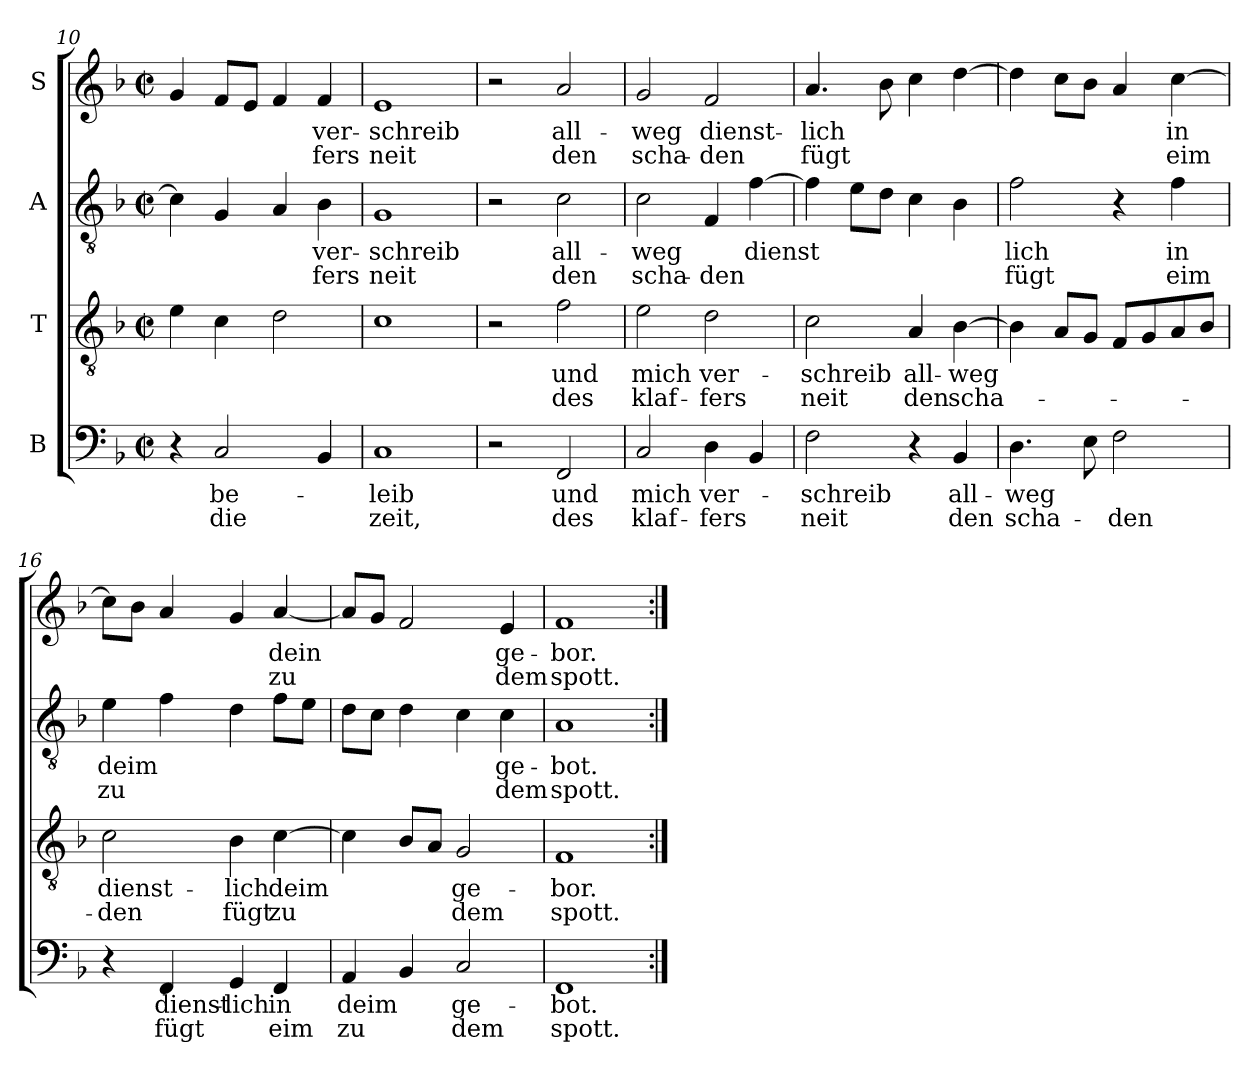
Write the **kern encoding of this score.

**kern	**text	**text	**kern	**text	**text	**kern	**text	**text	**kern	**text	**text
*part4	*part4	*part4	*part3	*part3	*part3	*part2	*part2	*part2	*part1	*part1	*part1
*staff4	*staff4	*staff4	*staff3	*staff3	*staff3	*staff2	*staff2	*staff2	*staff1	*staff1	*staff1
*I"B	*	*	*I"T	*	*	*I"A	*	*	*I"S	*	*
*clefF4	*	*	*clefGv2	*	*	*clefGv2	*	*	*clefG2	*	*
*k[b-]	*	*	*k[b-]	*	*	*k[b-]	*	*	*k[b-]	*	*
*M2/2	*	*	*M2/2	*	*	*M2/2	*	*	*M2/2	*	*
*met(c|)	*	*	*met(c|)	*	*	*met(c|)	*	*	*met(c|)	*	*
=10	=10	=10	=10	=10	=10	=10	=10	=10	=10	=10	=10
4r	.	.	4e\	.	.	4c\]	.	.	4g/	.	.
2C/	be-	die	4c\	.	.	4G/	.	.	8f/L	.	.
.	.	.	.	.	.	.	.	.	8e/J	.	.
.	.	.	2d\	.	.	4A/	.	.	4f/	.	.
4BB-/	.	.	.	.	.	4B-\	ver-	-fers	4f/	ver-	fers
=11	=11	=11	=11	=11	=11	=11	=11	=11	=11	=11	=11
1C	-leib	zeit,	1c	.	.	1G	-schreib	neit	1e	-schreib	neit
=12	=12	=12	=12	=12	=12	=12	=12	=12	=12	=12	=12
2r	.	.	2r	.	.	2r	.	.	2r	.	.
2FF/	und	des	2f\	und	des	2c\	all-	den	2a/	all-	den
!!LO:PB:g=z
=13	=13	=13	=13	=13	=13	=13	=13	=13	=13	=13	=13
2C/	mich	klaf-	2e\	mich	klaf-	2c\	-weg	scha-	2g/	-weg	scha-
4D\	ver-	-fers	2d\	ver-	-fers	4F/	.	-den	2f/	dienst-	-den
4BB-/	.	.	.	.	.	[4f\	dienst	.	.	.	.
=14	=14	=14	=14	=14	=14	=14	=14	=14	=14	=14	=14
2F\	-schreib	neit	2c\	-schreib	neit	4f\]	.	.	4.a/	-lich	fügt
.	.	.	.	.	.	8e\L	.	.	.	.	.
.	.	.	.	.	.	8d\J	.	.	8b-\	.	.
4r	.	.	4A/	all-	den	4c\	.	.	4cc\	.	.
4BB-/	all-	den	[4B-\	-weg	scha-	4B-\	.	.	[4dd\	.	.
=15	=15	=15	=15	=15	=15	=15	=15	=15	=15	=15	=15
4.D\	-weg	scha-	4B-\]	.	.	2f\	lich	fügt	4dd\]	.	.
.	.	.	8A/L	.	.	.	.	.	8cc\L	.	.
8E\	.	.	8G/J	.	.	.	.	.	8b-\J	.	.
2F\	.	-den	8F/L	.	.	4r	.	.	4a/	.	.
.	.	.	8G/	.	.	.	.	.	.	.	.
.	.	.	8A/	.	.	4f\	in	eim	[4cc\	in	eim
.	.	.	8B-/J	.	.	.	.	.	.	.	.
=16	=16	=16	=16	=16	=16	=16	=16	=16	=16	=16	=16
4r	.	.	2c\	dienst-	-den	4e\	deim	zu	8cc\L]	.	.
.	.	.	.	.	.	.	.	.	8b-\J	.	.
4FF/	dienst-	fügt	.	.	.	4f\	.	.	4a/	.	.
4GG/	-lich	.	4B-\	-lich	fügt	4d\	.	.	4g/	.	.
4FF/	in	eim	[4c\	deim	zu	8f\L	.	.	[4a/	dein	zu
.	.	.	.	.	.	8e\J	.	.	.	.	.
=17	=17	=17	=17	=17	=17	=17	=17	=17	=17	=17	=17
4AA/	deim	zu	4c\]	.	.	8d\L	.	.	8a/L]	.	.
.	.	.	.	.	.	8c\J	.	.	8g/J	.	.
4BB-/	.	.	8B-/L	.	.	4d\	.	.	2f/	.	.
.	.	.	8A/J	.	.	.	.	.	.	.	.
2C/	ge-	dem	2G/	ge-	dem	4c\	.	.	.	.	.
.	.	.	.	.	.	4c\	ge-	dem	4e/	ge-	dem
!!LO:LB:g=z
=18	=18	=18	=18	=18	=18	=18	=18	=18	=18	=18	=18
1FF	-bot.	spott.	1F	-bor.	spott.	1A	-bot.	spott.	1f	-bor.	spott.
=:|!	=:|!	=:|!	=:|!	=:|!	=:|!	=:|!	=:|!	=:|!	=:|!	=:|!	=:|!
*-	*-	*-	*-	*-	*-	*-	*-	*-	*-	*-	*-
